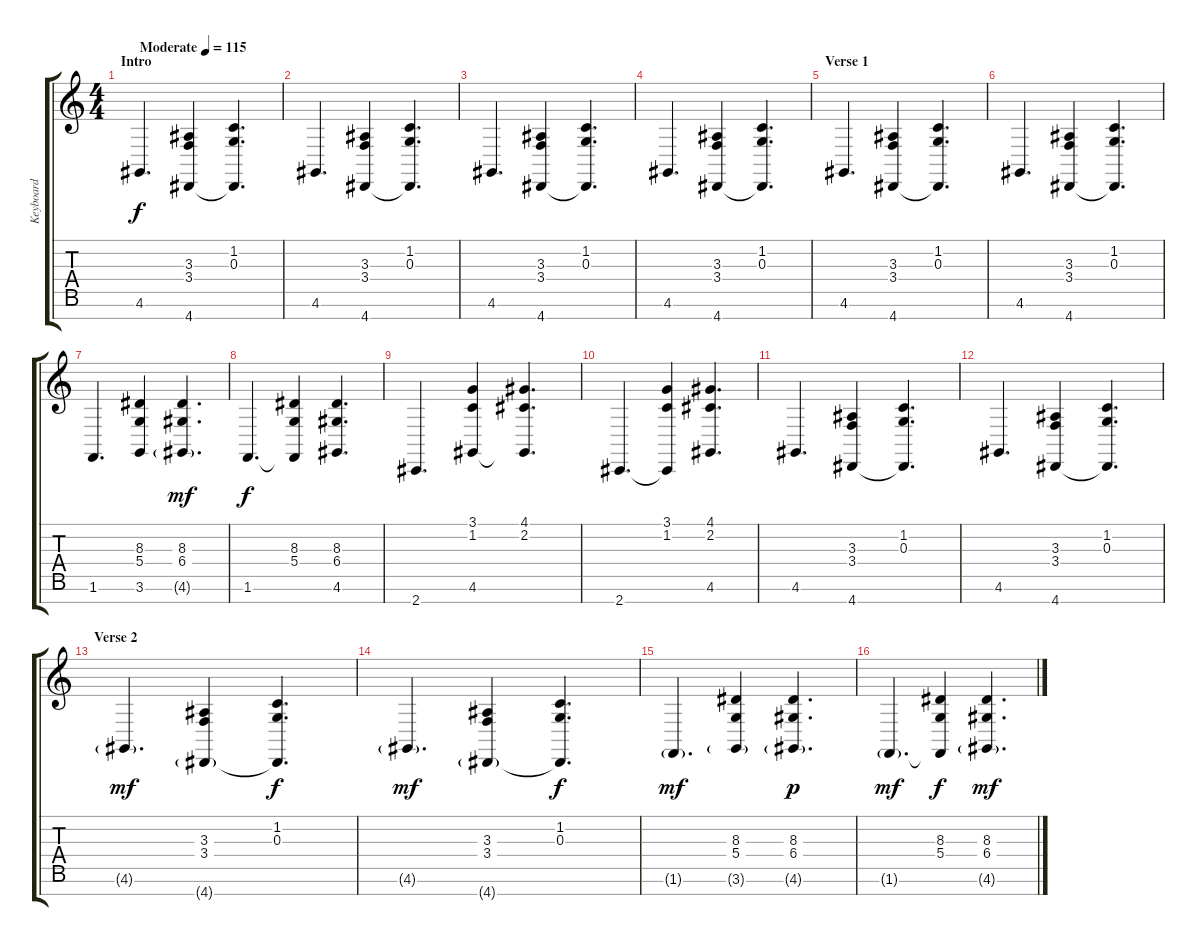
\track ("Keyboard" "Keyboard") {instrument pad1newage}
\staff {score tabs}
\tuning (E4 B3 G3 D3 A2 E2 B1) {hide}
\ts (4 4)
\section ("" "Intro")
\tempo (115 "Moderate")
\clef g2
\ks c
4.6.4{d dy f instrument pad1newage} (3.3 3.4 4.7).4 (1.2 0.3 4.7{t}).4{d} |
4.6.4{d} (3.3 3.4 4.7).4 (1.2 0.3 4.7{t}).4{d} |
4.6.4{d} (3.3 3.4 4.7).4 (1.2 0.3 4.7{t}).4{d} |
4.6.4{d} (3.3 3.4 4.7).4 (1.2 0.3 4.7{t}).4{d} |
\section ("" "Verse 1")
4.6.4{d} (3.3 3.4 4.7).4 (1.2 0.3 4.7{t}).4{d} |
4.6.4{d} (3.3 3.4 4.7).4 (1.2 0.3 4.7{t}).4{d} |
1.6.4{d} (8.3 5.4 3.6).4 (8.3 6.4 4.6{g}).4{d dy mf} |
1.6.4{d dy f} (8.3 5.4 1.6{t}).4 (8.3 6.4 4.6).4{d} |
2.7.4{d} (3.1 1.2 4.6).4 (4.1 2.2 4.6{t}).4{d} |
2.7.4{d} (3.1 1.2 2.7{t}).4 (4.1 2.2 4.6).4{d} |
4.6.4{d} (3.3 3.4 4.7).4 (1.2 0.3 4.7{t}).4{d} |
4.6.4{d} (3.3 3.4 4.7).4 (1.2 0.3 4.7{t}).4{d} |
\section ("" "Verse 2")
4.6{g}.4{d dy mf} (3.3 3.4 4.7{g}).4 (1.2 0.3 4.7{t}).4{d dy f} |
4.6{g}.4{d dy mf} (3.3 3.4 4.7{g}).4 (1.2 0.3 4.7{t}).4{d dy f} |
1.6{g}.4{d dy mf} (8.3 5.4 3.6{g}).4 (8.3 6.4 4.6{g}).4{d dy p} |
1.6{g}.4{d dy mf} (8.3 5.4 1.6{t}).4{dy f} (8.3 6.4 4.6{g}).4{d dy mf}
